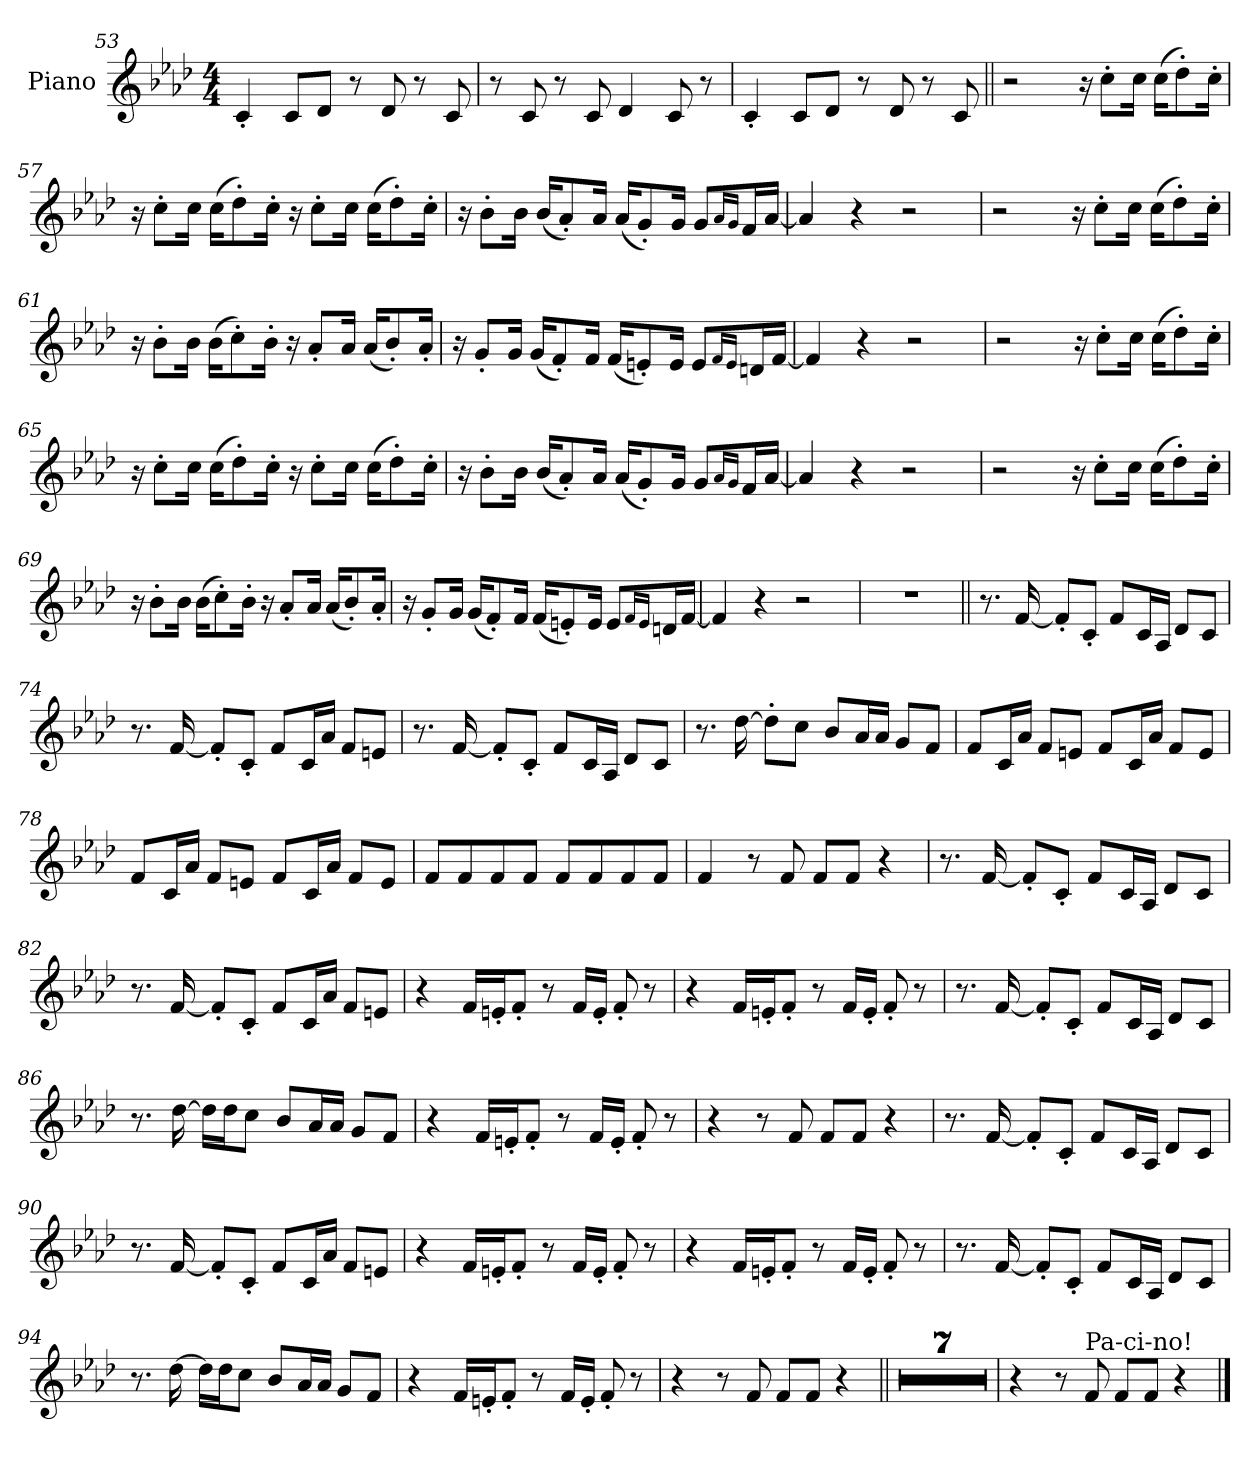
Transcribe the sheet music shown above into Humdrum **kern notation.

**kern
*part1
*staff1
*I"Piano
*I'Pno.
*clefG2
*k[b-e-a-d-]
*M4/4
=53
4c'!
8c!L
8d-!J
8r
8d-!
8r
8c!
=54
8r
8c!
8r
8c!
4d-!
8c!
8r
=55
4c'!
8c!L
8d-!J
8r
8d-!
8r
8c!
=56||
2r
16r
8cc'L
16ccJk
(16ccKL
8dd-')
16cc'Jk
=57
16r
8cc'L
16ccJk
(16ccKL
8dd-')
16cc'Jk
16r
8cc'L
16ccJk
(16ccKL
8dd-')
16cc'Jk
=58
16r
8b-'L
16b-Jk
(16b-KL
8a-')
16a-Jk
(16a-KL
8g')
16gJk
8gL
16qa-LL
16qgJJ
16fL
[16a-JJ
=59
4a-]
4r
2r
=60
2r
16r
8cc'L
16ccJk
(16ccKL
8dd-')
16cc'Jk
=61
16r
8b-'L
16b-Jk
(16b-KL
8cc')
16b-'Jk
16r
8a-'L
16a-Jk
(16a-KL
8b-')
16a-'Jk
=62
16r
8g'L
16gJk
(16gKL
8f')
16fJk
(16fKL
8en')
16eJk
8eL
16qfLL
16qeJJ
16dnL
[16fJJ
=63
4f]
4r
2r
=64
2r
16r
8cc'L
16ccJk
(16ccKL
8dd-')
16cc'Jk
=65
16r
8cc'L
16ccJk
(16ccKL
8dd-')
16cc'Jk
16r
8cc'L
16ccJk
(16ccKL
8dd-')
16cc'Jk
=66
16r
8b-'L
16b-Jk
(16b-KL
8a-')
16a-Jk
(16a-KL
8g')
16gJk
8gL
16qa-LL
16qgJJ
16fL
[16a-JJ
=67
4a-]
4r
2r
=68
2r
16r
8cc'L
16ccJk
(16ccKL
8dd-')
16cc'Jk
=69
16r
8b-'L
16b-Jk
(16b-KL
8cc')
16b-'Jk
16r
8a-'L
16a-Jk
(16a-KL
8b-')
16a-'Jk
=70
16r
8g'L
16gJk
(16gKL
8f')
16fJk
(16fKL
8en')
16eJk
8eL
16qfLL
16qeJJ
16dnL
[16fJJ
=71
4f]
4r
2r
=72
1r
=73||
8.r
[16f!
8f'!L]
8c'!J
8f!L
16c!L
16A-!JJ
8d-!L
8c!J
=74
8.r
[16f!
8f'!L]
8c'!J
8f!L
16c!L
16a-!JJ
8f!L
8en!J
=75
8.r
[16f!
8f'!L]
8c'!J
8f!L
16c!L
16A-!JJ
8d-!L
8c!J
=76
8.r
[16dd-!
8dd-'!L]
8cc!J
8b-!L
16a-!L
16a-!JJ
8g!L
8f!J
=77
8f!L
16c!L
16a-!JJ
8f!L
8en!J
8f!L
16c!L
16a-!JJ
8f!L
8e!J
=78
8f!L
16c!L
16a-!JJ
8f!L
8en!J
8f!L
16c!L
16a-!JJ
8f!L
8e!J
=79
8f!L
8f!
8f!
8f!J
8f!L
8f!
8f!
8f!J
=80
4f!
8r
8f!
8f!L
8f!J
4r
=81
8.r
[16f!
8f'!L]
8c'!J
8f!L
16c!L
16A-!JJ
8d-!L
8c!J
=82
8.r
[16f!
8f'!L]
8c'!J
8f!L
16c!L
16a-!JJ
8f!L
8en!J
=83
4r
16fLL
16en'J
8f'J
8r
16fLL
16e'JJ
8f'
8r
=84
4r
16fLL
16en'J
8f'J
8r
16fLL
16e'JJ
8f'
8r
=85
8.r
[16f!
8f'!L]
8c'!J
8f!L
16c!L
16A-!JJ
8d-!L
8c!J
=86
8.r
[16dd-!
16dd-!LL]
16dd-!J
8cc!J
8b-!L
16a-!L
16a-!JJ
8g!L
8f!J
=87
4r
16fLL
16en'J
8f'J
8r
16fLL
16e'JJ
8f'
8r
=88
4r
8r
8f!
8f!L
8f!J
4r
=89
8.r
[16f!
8f'!L]
8c'!J
8f!L
16c!L
16A-!JJ
8d-!L
8c!J
=90
8.r
[16f!
8f'!L]
8c'!J
8f!L
16c!L
16a-!JJ
8f!L
8en!J
=91
4r
16fLL
16en'J
8f'J
8r
16fLL
16e'JJ
8f'
8r
=92
4r
16fLL
16en'J
8f'J
8r
16fLL
16e'JJ
8f'
8r
=93
8.r
[16f!
8f'!L]
8c'!J
8f!L
16c!L
16A-!JJ
8d-!L
8c!J
=94
8.r
[16dd-!
16dd-!LL]
16dd-!J
8cc!J
8b-!L
16a-!L
16a-!JJ
8g!L
8f!J
=95
4r
16fLL
16en'J
8f'J
8r
16fLL
16e'JJ
8f'
8r
=96
4r
8r
8f!
8f!L
8f!J
4r
=97||
1r
=98
1r
=99
1r
=100
1r
=101
1r
=102
1r
=103
1r
=104
4r
8r
!LO:TX:a:t=Pa-ci-no!
8f!
8f!L
8f!J
4r
==
*-
